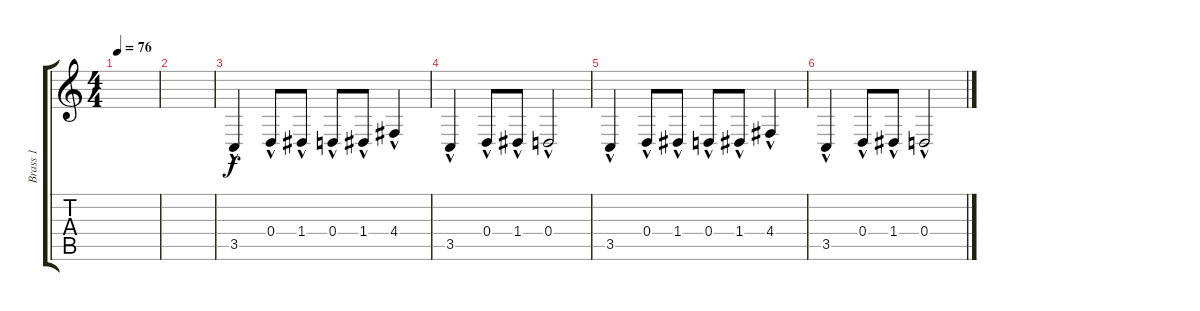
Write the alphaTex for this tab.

\track ("Brass 1" "Brass 1") {instrument frenchhorn}
\staff {score tabs}
\tuning (E4 B3 G3 D3 A2 E2) {hide}
\ts (4 4)
\tempo 76
\clef g2
\ks c
|
|
3.5{hac}.4 0.4{hac}.8 1.4{hac}.8 0.4{hac}.8 1.4{hac}.8 4.4{hac}.4 |
3.5{hac}.4 0.4{hac}.8 1.4{hac}.8 0.4{hac}.2 |
3.5{hac}.4 0.4{hac}.8 1.4{hac}.8 0.4{hac}.8 1.4{hac}.8 4.4{hac}.4 |
3.5{hac}.4 0.4{hac}.8 1.4{hac}.8 0.4{hac}.2
